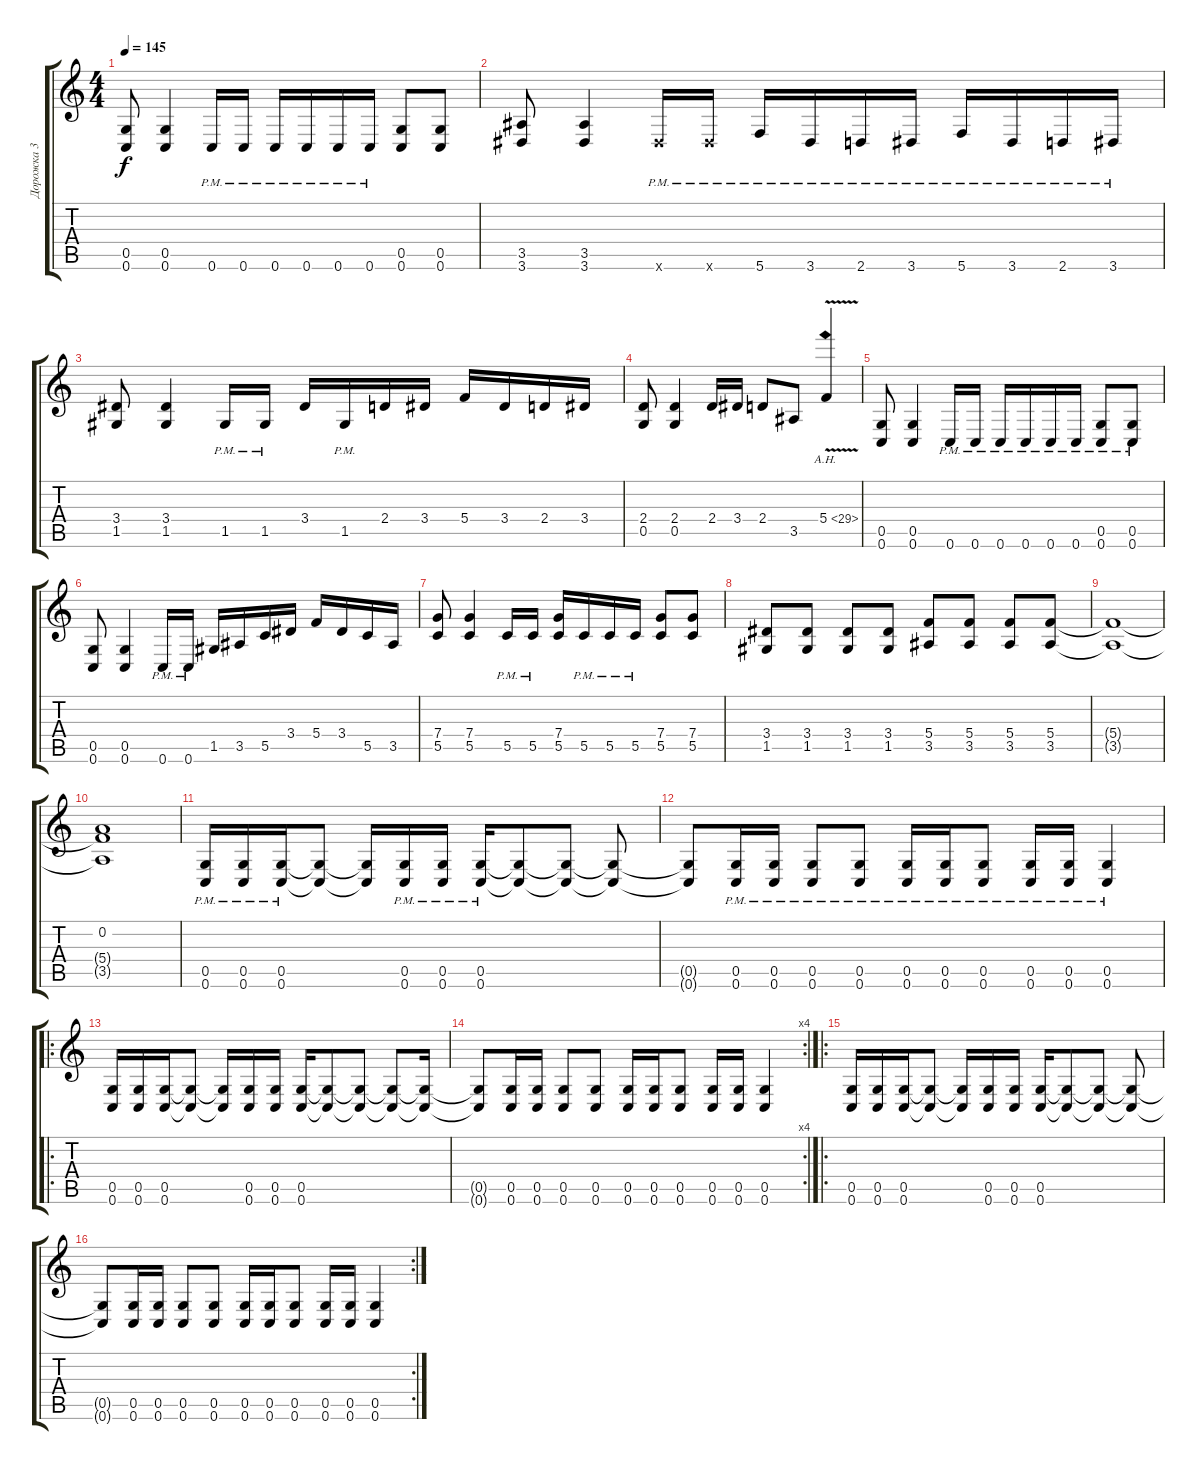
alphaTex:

\track ("Дорожка 3" "Дорожка 3") {instrument overdrivenguitar}
\staff {score tabs}
\tuning (D4 A3 F3 C3 G2 C2) {hide}
\ts (4 4)
\tempo 145
\clef g2
\ks c
(0.5 0.6).8{dy f} (0.5 0.6).4 0.6{pm}.16 0.6{pm}.16 0.6{pm}.16 0.6{pm}.16 0.6{pm}.16 0.6{pm}.16 (0.5 0.6).8 (0.5 0.6).8 |
(3.5 3.6).8 (3.5 3.6).4 3.6{pm x}.16 3.6{pm x}.16 5.6{pm}.16 3.6{pm}.16 2.6{pm}.16 3.6{pm}.16 5.6{pm}.16 3.6{pm}.16 2.6{pm}.16 3.6{pm}.16 |
(3.4 1.5).8 (3.4 1.5).4 1.5{pm}.16 1.5{pm}.16 3.4.16 1.5{pm}.16 2.4.16 3.4.16 5.4.16 3.4.16 2.4.16 3.4.16 |
(2.4 0.5).8 (2.4 0.5).4 2.4.16 3.4.16 2.4.8 3.5.8 5.4{ah 24 v}.4 |
(0.5 0.6).8 (0.5 0.6).4 0.6{pm}.16 0.6{pm}.16 0.6{pm}.16 0.6{pm}.16 0.6{pm}.16 0.6{pm}.16 (0.5 0.6{pm}).8 (0.5 0.6{pm}).8 |
(0.5 0.6).8 (0.5 0.6).4 0.6{pm}.16 0.6{pm}.16 1.5.16 3.5.16 5.5.16 3.4.16 5.4.16 3.4.16 5.5.16 3.5.16 |
(7.4 5.5).8 (7.4 5.5).4 5.5{pm}.16 5.5{pm}.16 (7.4 5.5).16 5.5{pm}.16 5.5{pm}.16 5.5{pm}.16 (7.4 5.5).8 (7.4 5.5).8 |
(3.4 1.5).8 (3.4 1.5).8 (3.4 1.5).8 (3.4 1.5).8 (5.4 3.5).8 (5.4 3.5).8 (5.4 3.5).8 (5.4 3.5).8 |
(5.4{t} 3.5{t}).1 |
(0.2 5.4{t} 3.5{t}).1 |
(0.5{pm} 0.6{pm}).16 (0.5{pm} 0.6{pm}).16 (0.5{pm} 0.6{pm}).16 (0.5{t} 0.6{t}).8 (0.5{t} 0.6{t}).16 (0.5{pm} 0.6{pm}).16 (0.5{pm} 0.6{pm}).16 (0.5{pm} 0.6{pm}).16 (0.5{t} 0.6{t}).8 (0.5{t} 0.6{t}).8 (0.5{t} 0.6{t}).8 |
(0.5{t} 0.6{t}).8 (0.5{pm} 0.6{pm}).16 (0.5{pm} 0.6{pm}).16 (0.5{pm} 0.6{pm}).8 (0.5{pm} 0.6{pm}).8 (0.5{pm} 0.6{pm}).16 (0.5{pm} 0.6{pm}).16 (0.5{pm} 0.6{pm}).8 (0.5{pm} 0.6{pm}).16 (0.5{pm} 0.6{pm}).16 (0.5{pm} 0.6{pm}).4 |
\ro
(0.5 0.6).16 (0.5 0.6).16 (0.5 0.6).16 (0.5{t} 0.6{t}).8 (0.5{t} 0.6{t}).16 (0.5 0.6).16 (0.5 0.6).16 (0.5 0.6).16 (0.5{t} 0.6{t}).8 (0.5{t} 0.6{t}).8 (0.5{t} 0.6{t}).8 (0.5{t} 0.6{t}).16 |
\rc 4
(0.5{t} 0.6{t}).8 (0.5 0.6).16 (0.5 0.6).16 (0.5 0.6).8 (0.5 0.6).8 (0.5 0.6).16 (0.5 0.6).16 (0.5 0.6).8 (0.5 0.6).16 (0.5 0.6).16 (0.5 0.6).4 |
\ro
(0.5 0.6).16 (0.5 0.6).16 (0.5 0.6).16 (0.5{t} 0.6{t}).8 (0.5{t} 0.6{t}).16 (0.5 0.6).16 (0.5 0.6).16 (0.5 0.6).16 (0.5{t} 0.6{t}).8 (0.5{t} 0.6{t}).8 (0.5{t} 0.6{t}).8 |
\rc 2
(0.5{t} 0.6{t}).8 (0.5 0.6).16 (0.5 0.6).16 (0.5 0.6).8 (0.5 0.6).8 (0.5 0.6).16 (0.5 0.6).16 (0.5 0.6).8 (0.5 0.6).16 (0.5 0.6).16 (0.5 0.6).4
